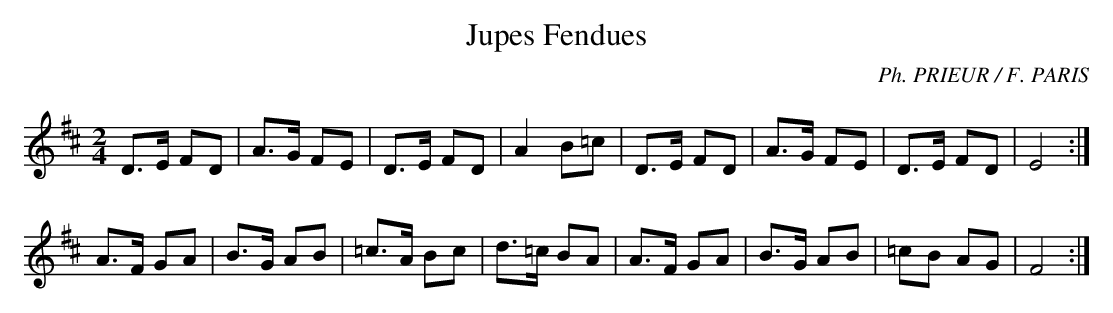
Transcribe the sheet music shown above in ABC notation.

X:1
T:Jupes Fendues
C:Ph. PRIEUR / F. PARIS
L:1/8
M:2/4
K:D
D>E FD|A>G FE|D>E FD|A2 B=c| \
D>E FD|A>G FE|D>E FD|E4:|
A>F GA|B>G AB|=c>A Bc|d>=c BA| \
A>F GA|B>G AB|=cB AG|F4:|
